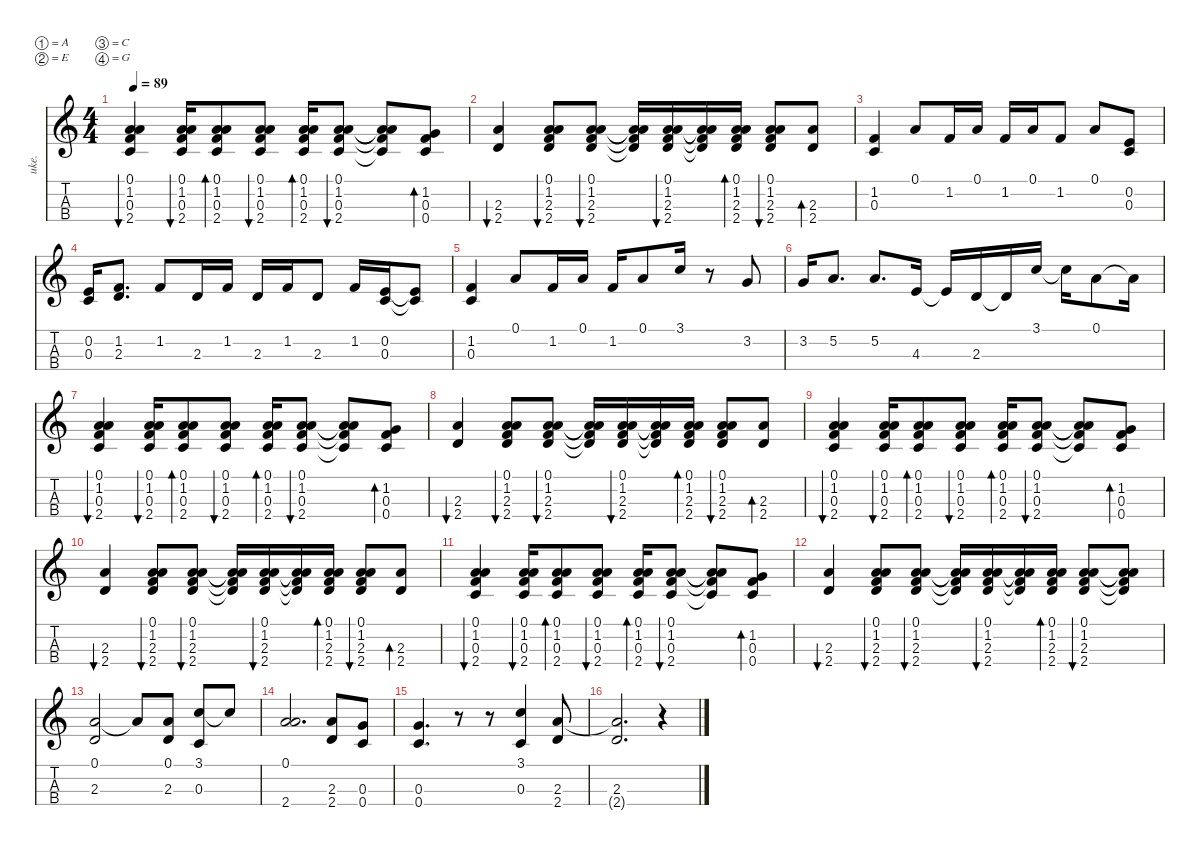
\defaultSystemsLayout 4
\hideDynamics
\bracketExtendMode nobrackets
\otherSystemsTrackNameOrientation horizontal
\track ("Ukulele" "uke.") {instrument acousticguitarnylon}
\staff {score tabs}
\tuning (A4 E4 C4 G4)
\displaytranspose 0
\ts (4 4)
\tempo 89
\clef g2
\ks c
(2.4 0.3 1.2 0.1).4{bu 30 dy mf beam Up} (2.4 0.3 1.2 0.1).16{bu 30 beam Up} (2.4 0.3 1.2 0.1).8{bd 30 beam Up} (2.4 0.3 1.2 0.1).8{bu 30 beam Up} (2.4 0.3 1.2 0.1).16{bd 30 beam Up} (2.4 0.3 1.2 0.1).8{bu 30 beam Up} (2.4{t} 0.3{t} 1.2{t} 0.1{t}).8{beam Up} (0.4 0.3 1.2).8{bd 30 beam Up} |
(2.4 2.3).4{bu 30 beam Up} (2.4 2.3 1.2 0.1).8{bu 30 beam Up} (2.4 2.3 1.2 0.1).8{bu 30 beam Up} (2.4{t} 2.3{t} 1.2{t} 0.1{t}).16{beam Up} (2.4 2.3 1.2 0.1).16{bu 30 beam Up} (2.4{t} 2.3{t} 1.2{t} 0.1{t}).16{beam Up} (2.4 2.3 1.2 0.1).16{bd 30 beam Up} (2.4 2.3 1.2 0.1).8{bu 30 beam Up} (2.4 2.3).8{bd 30 beam Up} |
(0.3 1.2).4{beam Up} 0.1.8{beam Up} 1.2.16{beam Up} 0.1.16{beam Up} 1.2.16{beam Up} 0.1.16{beam Up} 1.2.8{beam Up} 0.1.8{beam Up} (0.2 0.3).8{beam Up} |
(0.3 0.2).16{beam Up} (1.2 2.3).8{d beam Up} 1.2.8{beam Up} 2.3.16{beam Up} 1.2.16{beam Up} 2.3.16{beam Up} 1.2.16{beam Up} 2.3.8{beam Up} 1.2.16{beam Up} (0.2 0.3).16{beam Up} (0.2{t} 0.3{t}).8{beam Up} |
(0.3 1.2).4{beam Up} 0.1.8{beam Up} 1.2.16{beam Up} 0.1.16{beam Up} 1.2.16{beam Up} 0.1.8{beam Up} 3.1.16{beam Up} r.8{beam Up} 3.2.8{beam Up} |
3.2.16{beam Up} 5.2.8{d beam Up} 5.2.8{d beam Up} 4.3.16{beam Up} 4.3{t}.16{beam Up} 2.3.16{beam Up} 2.3{t}.16{beam Up} 3.1.16{beam Up} 3.1{t}.16{beam Down} 0.1.8{beam Down} 0.1{t}.16{beam Down} |
(2.4 0.3 1.2 0.1).4{bu 30 beam Up} (2.4 0.3 1.2 0.1).16{bu 30 beam Up} (2.4 0.3 1.2 0.1).8{bd 30 beam Up} (2.4 0.3 1.2 0.1).8{bu 30 beam Up} (2.4 0.3 1.2 0.1).16{bd 30 beam Up} (2.4 0.3 1.2 0.1).8{bu 30 beam Up} (2.4{t} 0.3{t} 1.2{t} 0.1{t}).8{beam Up} (0.4 0.3 1.2).8{bd 30 beam Up} |
(2.4 2.3).4{bu 30 beam Up} (2.4 2.3 1.2 0.1).8{bu 30 beam Up} (2.4 2.3 1.2 0.1).8{bu 30 beam Up} (2.4{t} 2.3{t} 1.2{t} 0.1{t}).16{beam Up} (2.4 2.3 1.2 0.1).16{bu 30 beam Up} (2.4{t} 2.3{t} 1.2{t} 0.1{t}).16{beam Up} (2.4 2.3 1.2 0.1).16{bd 30 beam Up} (2.4 2.3 1.2 0.1).8{bu 30 beam Up} (2.4 2.3).8{bd 30 beam Up} |
(2.4 0.3 1.2 0.1).4{bu 30 beam Up} (2.4 0.3 1.2 0.1).16{bu 30 beam Up} (2.4 0.3 1.2 0.1).8{bd 30 beam Up} (2.4 0.3 1.2 0.1).8{bu 30 beam Up} (2.4 0.3 1.2 0.1).16{bd 30 beam Up} (2.4 0.3 1.2 0.1).8{bu 30 beam Up} (2.4{t} 0.3{t} 1.2{t} 0.1{t}).8{beam Up} (0.4 0.3 1.2).8{bd 30 beam Up} |
(2.4 2.3).4{bu 30 beam Up} (2.4 2.3 1.2 0.1).8{bu 30 beam Up} (2.4 2.3 1.2 0.1).8{bu 30 beam Up} (2.4{t} 2.3{t} 1.2{t} 0.1{t}).16{beam Up} (2.4 2.3 1.2 0.1).16{bu 30 beam Up} (2.4{t} 2.3{t} 1.2{t} 0.1{t}).16{beam Up} (2.4 2.3 1.2 0.1).16{bd 30 beam Up} (2.4 2.3 1.2 0.1).8{bu 30 beam Up} (2.4 2.3).8{bd 30 beam Up} |
(2.4 0.3 1.2 0.1).4{bu 30 beam Up} (2.4 0.3 1.2 0.1).16{bu 30 beam Up} (2.4 0.3 1.2 0.1).8{bd 30 beam Up} (2.4 0.3 1.2 0.1).8{bu 30 beam Up} (2.4 0.3 1.2 0.1).16{bd 30 beam Up} (2.4 0.3 1.2 0.1).8{bu 30 beam Up} (2.4{t} 0.3{t} 1.2{t} 0.1{t}).8{beam Up} (0.4 0.3 1.2).8{bd 30 beam Up} |
(2.4 2.3).4{bu 30 beam Up} (2.4 2.3 1.2 0.1).8{bu 30 beam Up} (2.4 2.3 1.2 0.1).8{bu 30 beam Up} (2.4{t} 2.3{t} 1.2{t} 0.1{t}).16{beam Up} (2.4 2.3 1.2 0.1).16{bu 30 beam Up} (2.4{t} 2.3{t} 1.2{t} 0.1{t}).16{beam Up} (2.4 2.3 1.2 0.1).16{bd 30 beam Up} (2.4 2.3 1.2 0.1).8{bu 30 beam Up} (2.4{t} 2.3{t} 1.2{t} 0.1{t}).8{beam Up} |
(0.1 2.3).2{dy ff beam Up} 0.1{t}.8{beam Up} (0.1 2.3).8{beam Up} (3.1 0.3).8{beam Up} 3.1{t}.8{beam Up} |
(2.4 0.1).2{d beam Up} (2.4 2.3).8{beam Up} (0.4 0.3).8{beam Up} |
(0.4 0.3).4{d beam Up} r.8{beam Up} r.8{beam Up} (3.1 0.3).4{beam Up} (2.4 2.3).8{beam Up} |
(2.4{t} 2.3).2{d beam Up} r.4{beam Up}
